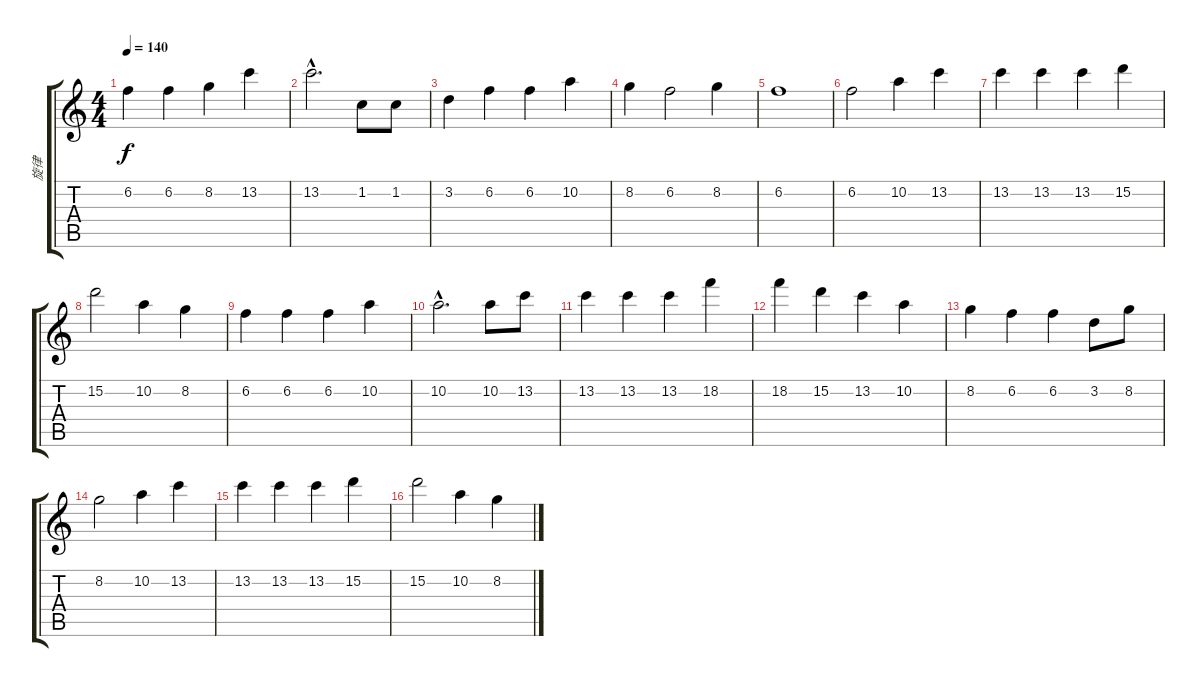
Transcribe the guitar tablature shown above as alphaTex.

\track ("旋律" "旋律") {instrument distortionguitar}
\staff {score tabs}
\tuning (E4 B3 G3 D3 A2 E2) {hide}
\ts (4 4)
\tempo 140
\clef g2
\ks c
6.2.4{dy f} 6.2.4 8.2.4 13.2.4 |
13.2{hac}.2{d} 1.2.8 1.2.8 |
3.2.4 6.2.4 6.2.4 10.2.4 |
8.2.4 6.2.2 8.2.4 |
6.2.1 |
6.2.2 10.2.4 13.2.4 |
13.2.4 13.2.4 13.2.4 15.2.4 |
15.2.2 10.2.4 8.2.4 |
6.2.4 6.2.4 6.2.4 10.2.4 |
10.2{hac}.2{d} 10.2.8 13.2.8 |
13.2.4 13.2.4 13.2.4 18.2.4 |
18.2.4 15.2.4 13.2.4 10.2.4 |
8.2.4 6.2.4 6.2.4 3.2.8 8.2.8 |
8.2.2 10.2.4 13.2.4 |
13.2.4 13.2.4 13.2.4 15.2.4 |
15.2.2 10.2.4 8.2.4
